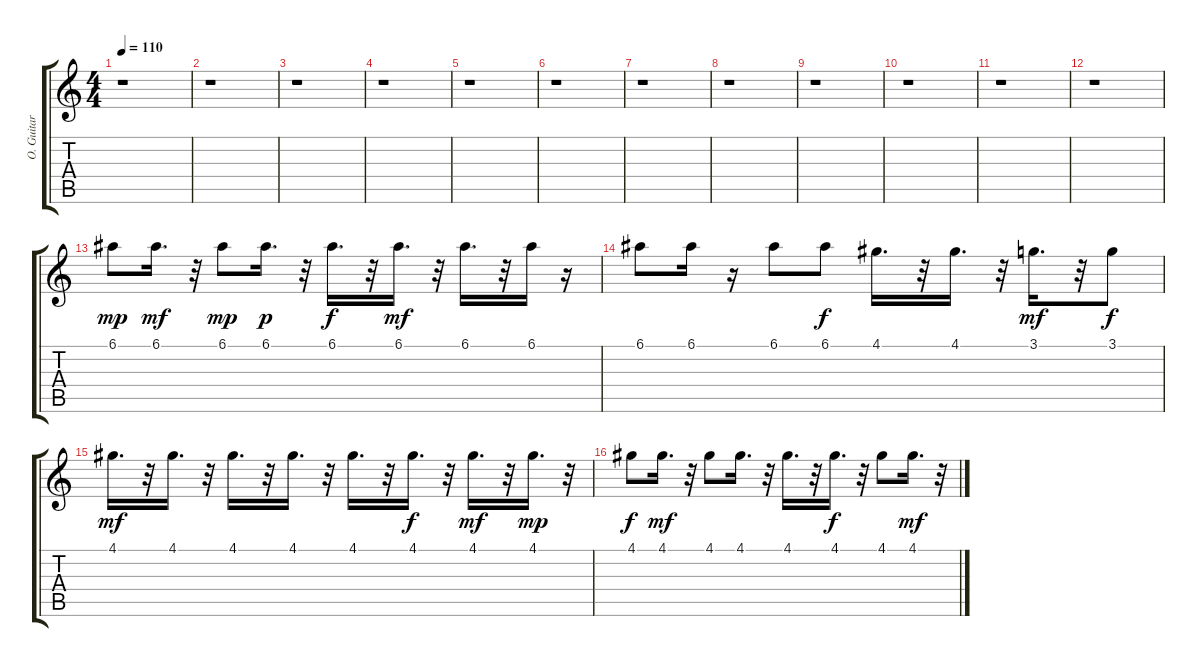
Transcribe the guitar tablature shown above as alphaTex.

\track ("O. Guitar" "O. Guitar") {instrument overdrivenguitar}
\staff {score tabs}
\tuning (E4 B3 G3 D3 A2 E2) {hide}
\ts (4 4)
\tempo 110
\clef g2
\ks c
r.1{dy mp} |
r.1 |
r.1 |
r.1 |
r.1 |
r.1 |
r.1 |
r.1 |
r.1 |
r.1 |
r.1 |
r.1 |
6.1.8 6.1.16{d dy mf} r.32 6.1.8{dy mp} 6.1.16{d dy p} r.32 6.1.16{d dy f} r.32 6.1.16{d dy mf} r.32 6.1.16{d} r.32 6.1.16 r.16 |
6.1.8 6.1.16 r.16 6.1.8 6.1.8{dy f} 4.1.16{d} r.32 4.1.16{d} r.32 3.1.16{d dy mf} r.32 3.1.8{dy f} |
4.1.16{d dy mf} r.32 4.1.16{d} r.32 4.1.16{d} r.32 4.1.16{d} r.32 4.1.16{d} r.32 4.1.16{d dy f} r.32 4.1.16{d dy mf} r.32 4.1.16{d dy mp} r.32 |
4.1.8{dy f} 4.1.16{d dy mf} r.32 4.1.8 4.1.16{d} r.32 4.1.16{d} r.32 4.1.16{d dy f} r.32 4.1.8 4.1.16{d dy mf} r.32
